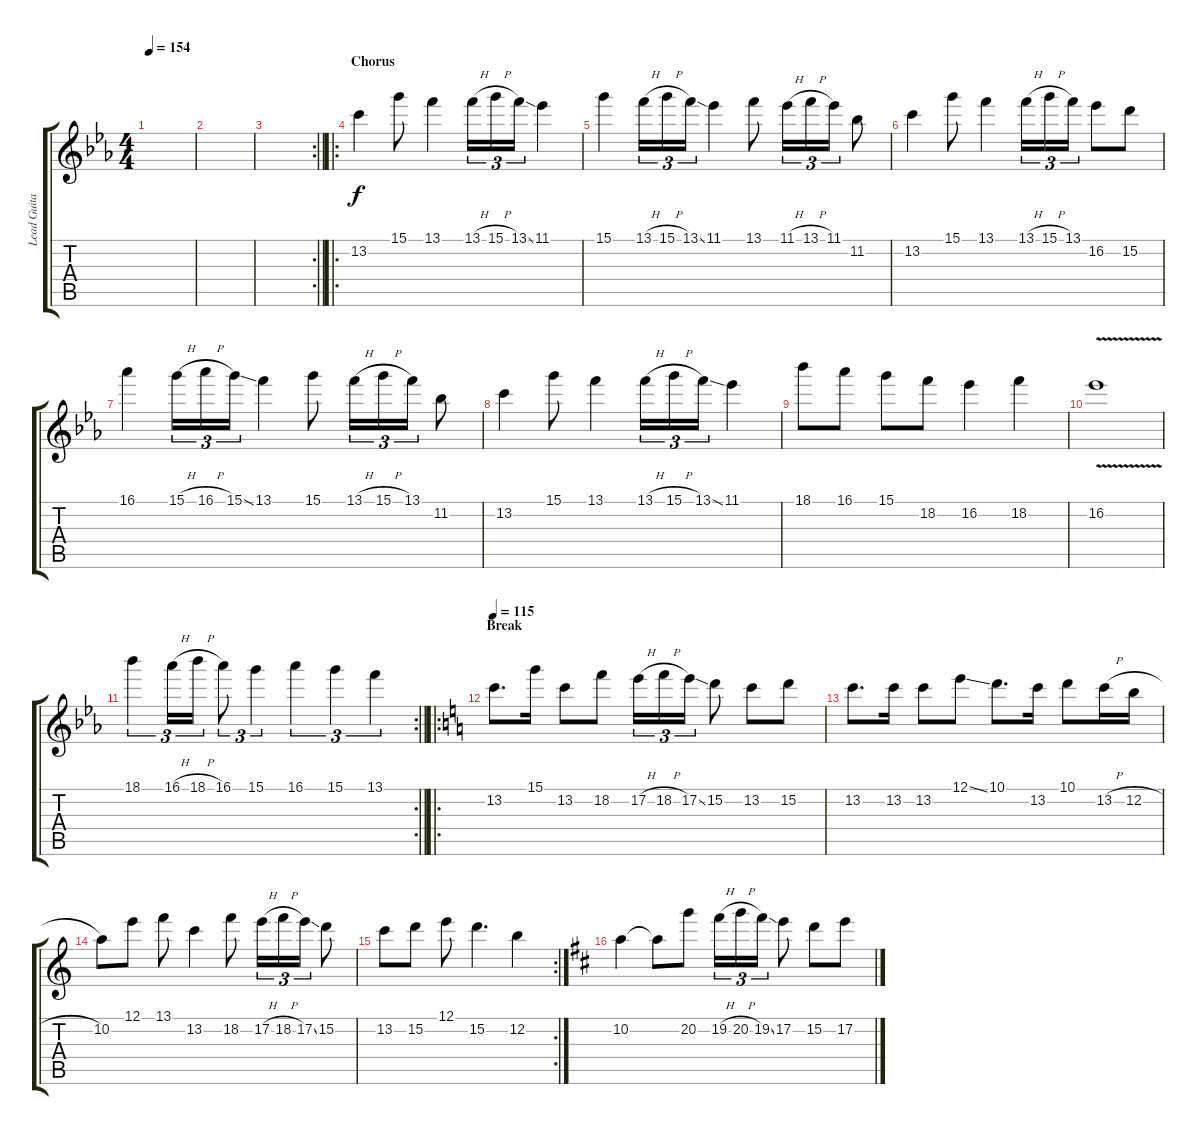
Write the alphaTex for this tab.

\track ("Lead Guitar" "Lead Guita") {instrument distortionguitar}
\staff {score tabs}
\tuning (E4 B3 G3 D3 A2 E2) {hide}
\ts (4 4)
\tempo 154
\clef g2
\ks cminor
|
|
\rc 2
\barLineRight lightlight
|
\ro
\section ("" "Chorus")
13.2.4 15.1.8 13.1.4 13.1{h}.16{tu (3 2)} 15.1{h}.16{tu (3 2)} 13.1{ss}.16{tu (3 2)} 11.1.4 |
15.1.4 13.1{h}.16{tu (3 2)} 15.1{h}.16{tu (3 2)} 13.1{ss}.16{tu (3 2)} 11.1.4 13.1.8 11.1{h}.16{tu (3 2)} 13.1{h}.16{tu (3 2)} 11.1.16{tu (3 2)} 11.2.8 |
13.2.4 15.1.8 13.1.4 13.1{h}.16{tu (3 2)} 15.1{h}.16{tu (3 2)} 13.1.16{tu (3 2)} 16.2.8 15.2.8 |
16.1.4 15.1{h}.16{tu (3 2)} 16.1{h}.16{tu (3 2)} 15.1{ss}.16{tu (3 2)} 13.1.4 15.1.8 13.1{h}.16{tu (3 2)} 15.1{h}.16{tu (3 2)} 13.1.16{tu (3 2)} 11.2.8 |
13.2.4 15.1.8 13.1.4 13.1{h}.16{tu (3 2)} 15.1{h}.16{tu (3 2)} 13.1{ss}.16{tu (3 2)} 11.1.4 |
18.1.8 16.1.8 15.1.8 18.2.8 16.2.4 18.2.4 |
16.2{v}.1 |
\rc 2
\barLineRight lightlight
18.1.4{tu (3 2)} 16.1{h}.16{tu (3 2)} 18.1{h}.16{tu (3 2)} 16.1.8{tu (3 2)} 15.1.4{tu (3 2)} 16.1.4{tu (3 2)} 15.1.4{tu (3 2)} 13.1.4{tu (3 2)} |
\ro
\section ("" "Break")
\tempo 115
\ks c
13.2.8{d} 15.1.16 13.2.8 18.2.8 17.2{h}.16{tu (3 2)} 18.2{h}.16{tu (3 2)} 17.2{ss}.16{tu (3 2)} 15.2.8 13.2.8 15.2.8 |
13.2.8{d} 13.2.16 13.2.8 12.1{ss}.8 10.1.8{d} 13.2.16 10.1.8 13.2{h}.16 12.2{h}.16 |
10.2.8 12.1.8 13.1.8 13.2.4 18.2.8 17.2{h}.16{tu (3 2)} 18.2{h}.16{tu (3 2)} 17.2{ss}.16{tu (3 2)} 15.2.8 |
\rc 2
13.2.8 15.2.8 12.1.8 15.2.4{d} 12.2.4 |
\ks d
10.2.4 10.2{t}.8 20.2.8 19.2{h}.16{tu (3 2)} 20.2{h}.16{tu (3 2)} 19.2{ss}.16{tu (3 2)} 17.2.8 15.2.8 17.2.8
